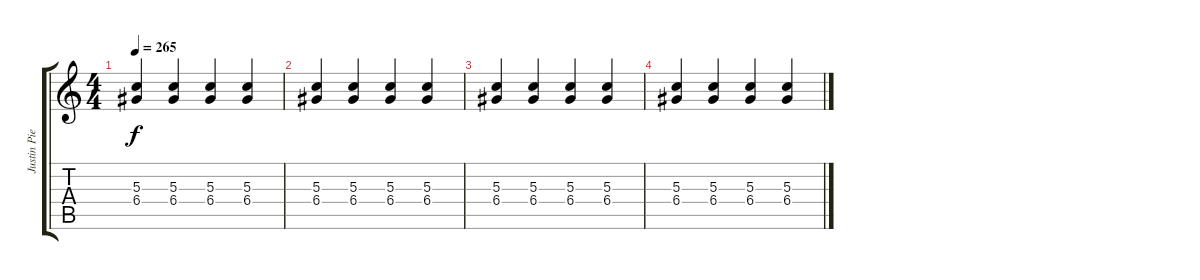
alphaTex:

\track ("Justin Pierre Distortion" "Justin Pie") {instrument overdrivenguitar}
\staff {score tabs}
\tuning (E4 B3 G3 D3 A2 E2) {hide}
\ts (4 4)
\tempo 265
\clef g2
\ks c
(5.3 6.4).4{dy f} (5.3 6.4).4 (5.3 6.4).4 (5.3 6.4).4 |
(5.3 6.4).4 (5.3 6.4).4 (5.3 6.4).4 (5.3 6.4).4 |
(5.3 6.4).4 (5.3 6.4).4 (5.3 6.4).4 (5.3 6.4).4 |
(5.3 6.4).4 (5.3 6.4).4 (5.3 6.4).4 (5.3 6.4).4
